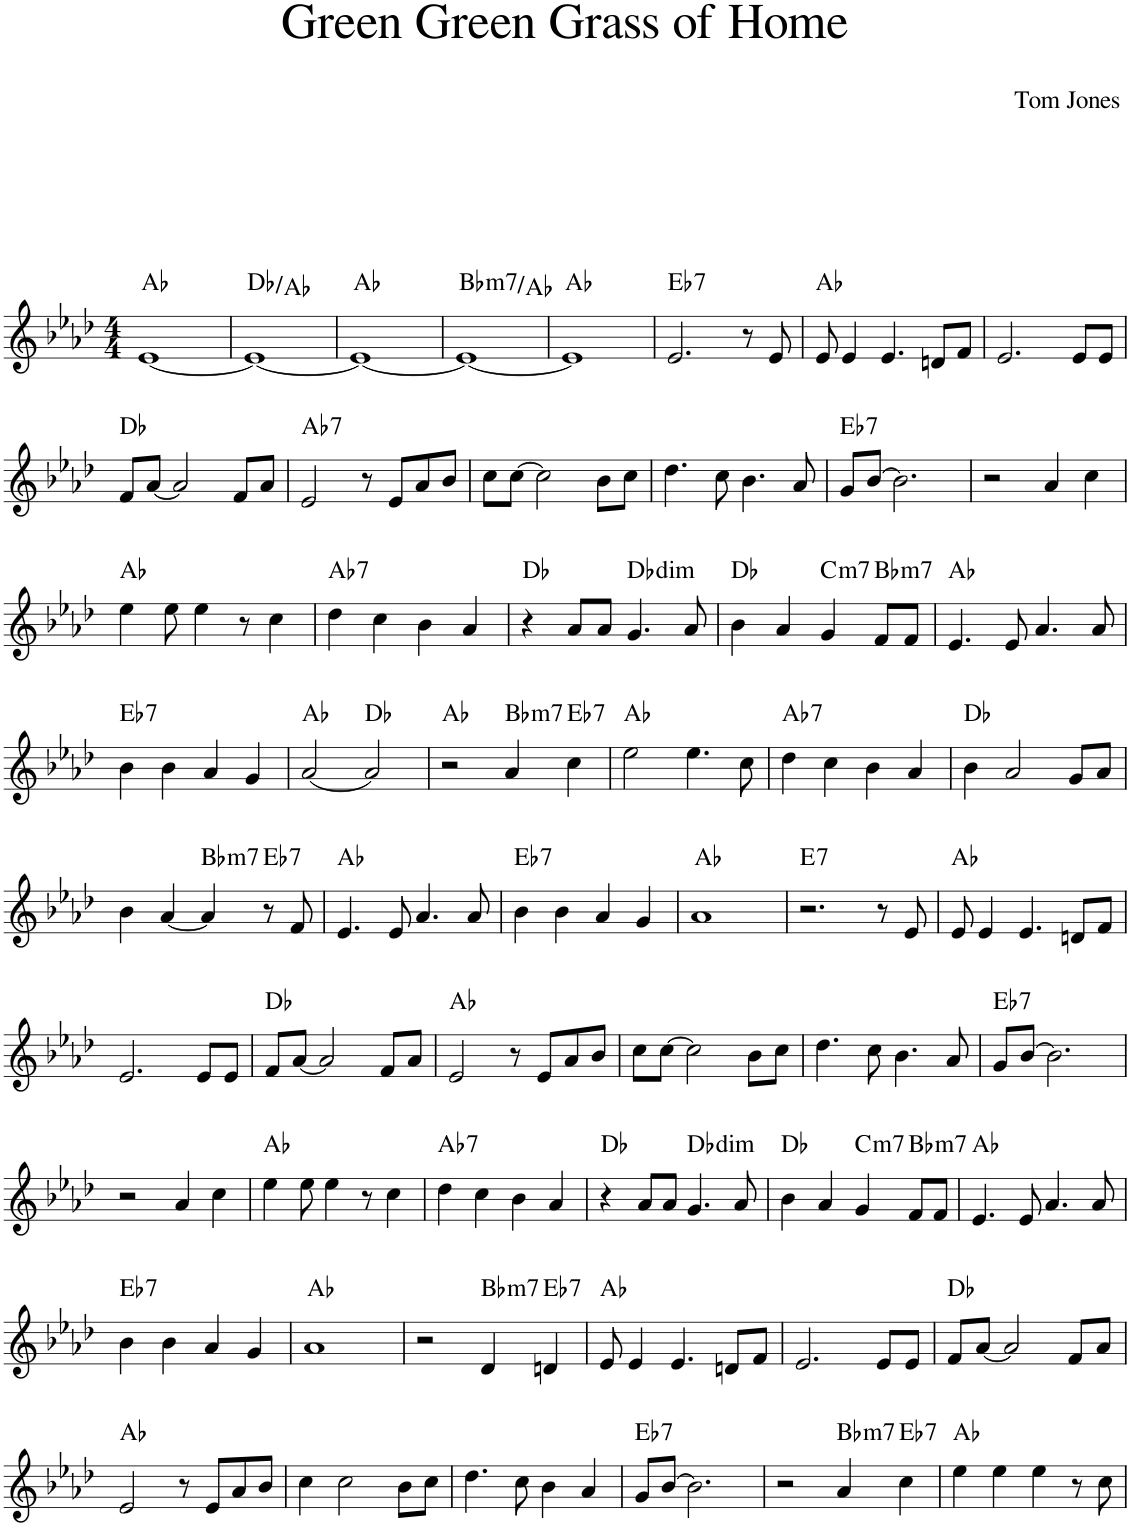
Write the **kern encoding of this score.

**kern	**harte
*part1	*part1
*staff1	*
*I"Piano	*
*I'Pno.	*
*clefG2	*
*k[b-e-a-d-]	*
*M4/4	*
=1	=1
[1e-	Ab:maj
=2	=2
1e-_	Db:maj/5
=3	=3
1e-_	Ab:maj
=4	=4
!	!LO:H:kt=m7
1e-_	Bb:min7/b7
=5	=5
1e-]	Ab:maj
=6	=6
!	!LO:H:kt=7
2.e-/	Eb:7
8r	.
8e-/	.
=7	=7
8e-/	Ab:maj
4e-/	.
4.e-/	.
8dn/L	.
8f/J	.
=8	=8
2.e-/	.
8e-/L	.
8e-/J	.
!!LO:LB:g=z
=9	=9
8f/L	Db:maj
[8a-/J	.
2a-/]	.
8f/L	.
8a-/J	.
=10	=10
!	!LO:H:kt=7
2e-/	Ab:7
8r	.
8e-/L	.
8a-/	.
8b-/J	.
=11	=11
8cc\L	.
[8cc\J	.
2cc\]	.
8b-\L	.
8cc\J	.
=12	=12
4.dd-\	.
8cc\	.
4.b-\	.
8a-/	.
=13	=13
!	!LO:H:kt=7
8g/L	Eb:7
[8b-/J	.
2.b-\]	.
=14	=14
2r	.
4a-/	.
4cc\	.
!!LO:LB:g=z
=15	=15
4ee-\	Ab:maj
8ee-\	.
4ee-\	.
8r	.
4cc\	.
=16	=16
!	!LO:H:kt=7
4dd-\	Ab:7
4cc\	.
4b-\	.
4a-/	.
=17	=17
4r	Db:maj
8a-/L	.
8a-/J	.
!	!LO:H:kt=dim
4.g/	Db:dim
8a-/	.
=18	=18
4b-\	Db:maj
4a-/	.
!	!LO:H:kt=m7
4g/	C:min7
!	!LO:H:kt=m7
8f/L	Bb:min7
8f/J	.
=19	=19
4.e-/	Ab:maj
8e-/	.
4.a-/	.
8a-/	.
!!LO:LB:g=z
=20	=20
!	!LO:H:kt=7
4b-\	Eb:7
4b-\	.
4a-/	.
4g/	.
=21	=21
[2a-/	Ab:maj
2a-/]	Db:maj
=22	=22
2r	Ab:maj
!	!LO:H:kt=m7
4a-/	Bb:min7
!	!LO:H:kt=7
4cc\	Eb:7
=23	=23
2ee-\	Ab:maj
4.ee-\	.
8cc\	.
=24	=24
!	!LO:H:kt=7
4dd-\	Ab:7
4cc\	.
4b-\	.
4a-/	.
=25	=25
4b-\	Db:maj
2a-/	.
8g/L	.
8a-/J	.
!!LO:LB:g=z
=26	=26
4b-\	.
[4a-/	.
!	!LO:H:kt=m7
4a-/]	Bb:min7
!	!LO:H:kt=7
8r	Eb:7
8f/	.
=27	=27
4.e-/	Ab:maj
8e-/	.
4.a-/	.
8a-/	.
=28	=28
!	!LO:H:kt=7
4b-\	Eb:7
4b-\	.
4a-/	.
4g/	.
=29	=29
1a-	Ab:maj
=30	=30
!	!LO:H:kt=7
2.r	E:7
8r	.
8e-/	.
=31	=31
8e-/	Ab:maj
4e-/	.
4.e-/	.
8dn/L	.
8f/J	.
!!LO:LB:g=z
=32	=32
2.e-/	.
8e-/L	.
8e-/J	.
=33	=33
8f/L	Db:maj
[8a-/J	.
2a-/]	.
8f/L	.
8a-/J	.
=34	=34
2e-/	Ab:maj
8r	.
8e-/L	.
8a-/	.
8b-/J	.
=35	=35
8cc\L	.
[8cc\J	.
2cc\]	.
8b-\L	.
8cc\J	.
=36	=36
4.dd-\	.
8cc\	.
4.b-\	.
8a-/	.
=37	=37
!	!LO:H:kt=7
8g/L	Eb:7
[8b-/J	.
2.b-\]	.
!!LO:LB:g=z
=38	=38
2r	.
4a-/	.
4cc\	.
=39	=39
4ee-\	Ab:maj
8ee-\	.
4ee-\	.
8r	.
4cc\	.
=40	=40
!	!LO:H:kt=7
4dd-\	Ab:7
4cc\	.
4b-\	.
4a-/	.
=41	=41
4r	Db:maj
8a-/L	.
8a-/J	.
!	!LO:H:kt=dim
4.g/	Db:dim
8a-/	.
=42	=42
4b-\	Db:maj
4a-/	.
!	!LO:H:kt=m7
4g/	C:min7
!	!LO:H:kt=m7
8f/L	Bb:min7
8f/J	.
=43	=43
4.e-/	Ab:maj
8e-/	.
4.a-/	.
8a-/	.
!!LO:LB:g=z
=44	=44
!	!LO:H:kt=7
4b-\	Eb:7
4b-\	.
4a-/	.
4g/	.
=45	=45
1a-	Ab:maj
=46	=46
2r	.
!	!LO:H:kt=m7
4d-/	Bb:min7
!	!LO:H:kt=7
4dn/	Eb:7
=47	=47
8e-/	Ab:maj
4e-/	.
4.e-/	.
8dn/L	.
8f/J	.
=48	=48
2.e-/	.
8e-/L	.
8e-/J	.
=49	=49
8f/L	Db:maj
[8a-/J	.
2a-/]	.
8f/L	.
8a-/J	.
!!LO:LB:g=z
=50	=50
2e-/	Ab:maj
8r	.
8e-/L	.
8a-/	.
8b-/J	.
=51	=51
4cc\	.
2cc\	.
8b-\L	.
8cc\J	.
=52	=52
4.dd-\	.
8cc\	.
4b-\	.
4a-/	.
=53	=53
!	!LO:H:kt=7
8g/L	Eb:7
[8b-/J	.
2.b-\]	.
=54	=54
2r	.
!	!LO:H:kt=m7
4a-/	Bb:min7
!	!LO:H:kt=7
4cc\	Eb:7
=55	=55
4ee-\	Ab:maj
4ee-\	.
4ee-\	.
8r	.
8cc\	.
=	=
*-	*-
